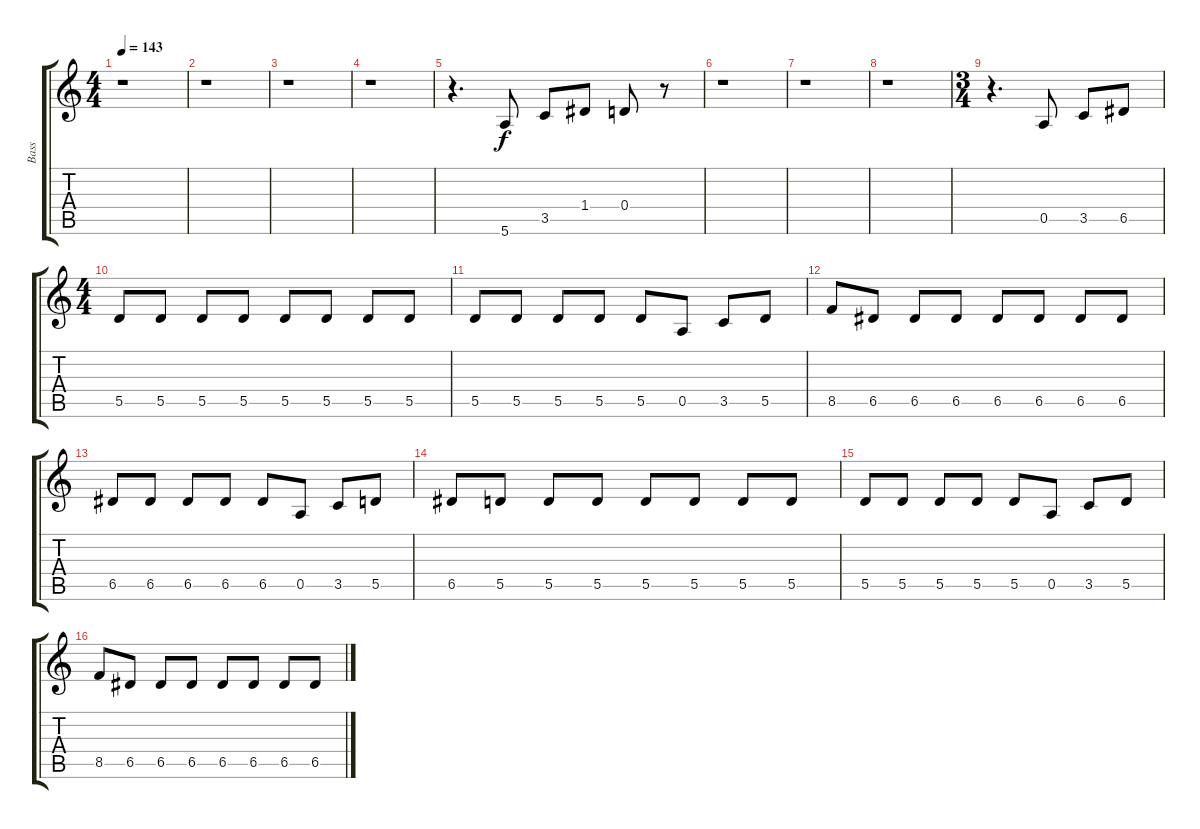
\track ("Bass" "Bass") {instrument electricbasspick}
\staff {score tabs}
\tuning (E4 B3 G3 D3 A2 E2) {hide}
\ts (4 4)
\tempo 143
\clef g2
\ks c
r.1{dy f instrument electricbasspick} |
r.1 |
r.1 |
r.1 |
r.4{d} 5.6.8 3.5.8 1.4.8 0.4.8 r.8 |
r.1 |
r.1 |
r.1 |
\ts (3 4)
r.4{d} 0.5.8 3.5.8 6.5.8 |
\ts (4 4)
5.5.8 5.5.8 5.5.8 5.5.8 5.5.8 5.5.8 5.5.8 5.5.8 |
5.5.8 5.5.8 5.5.8 5.5.8 5.5.8 0.5.8 3.5.8 5.5.8 |
8.5.8 6.5.8 6.5.8 6.5.8 6.5.8 6.5.8 6.5.8 6.5.8 |
6.5.8 6.5.8 6.5.8 6.5.8 6.5.8 0.5.8 3.5.8 5.5.8 |
6.5.8 5.5.8 5.5.8 5.5.8 5.5.8 5.5.8 5.5.8 5.5.8 |
5.5.8 5.5.8 5.5.8 5.5.8 5.5.8 0.5.8 3.5.8 5.5.8 |
8.5.8 6.5.8 6.5.8 6.5.8 6.5.8 6.5.8 6.5.8 6.5.8
